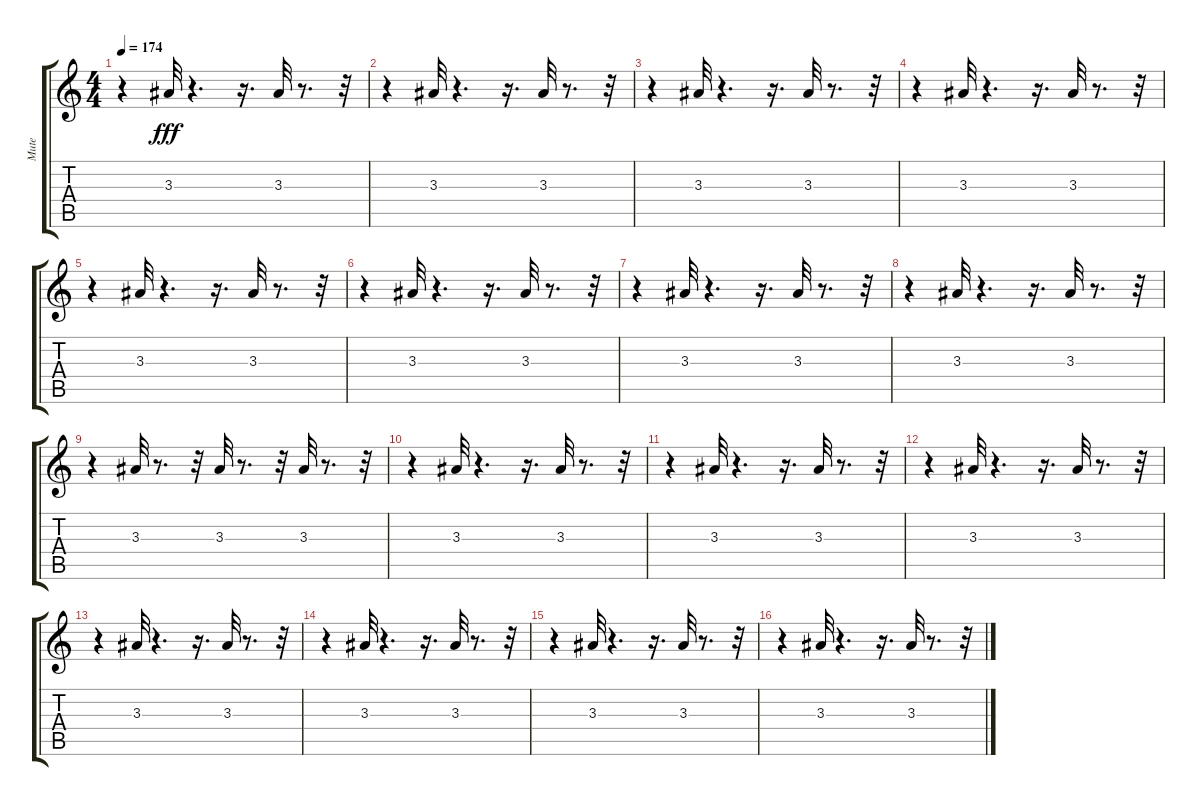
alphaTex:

\track ("Mute" "Mute") {instrument distortionguitar}
\staff {score tabs}
\tuning (E4 B3 G3 D3 A2 E2) {hide}
\ts (4 4)
\tempo 174
\clef g2
\ks c
r.4{dy fff} 3.3.32 r.4{d} r.16{d} 3.3.32 r.8{d} r.32 |
r.4 3.3.32 r.4{d} r.16{d} 3.3.32 r.8{d} r.32 |
r.4 3.3.32 r.4{d} r.16{d} 3.3.32 r.8{d} r.32 |
r.4 3.3.32 r.4{d} r.16{d} 3.3.32 r.8{d} r.32 |
r.4 3.3.32 r.4{d} r.16{d} 3.3.32 r.8{d} r.32 |
r.4 3.3.32 r.4{d} r.16{d} 3.3.32 r.8{d} r.32 |
r.4 3.3.32 r.4{d} r.16{d} 3.3.32 r.8{d} r.32 |
r.4 3.3.32 r.4{d} r.16{d} 3.3.32 r.8{d} r.32 |
r.4 3.3.32 r.8{d} r.32 3.3.32 r.8{d} r.32 3.3.32 r.8{d} r.32 |
r.4 3.3.32 r.4{d} r.16{d} 3.3.32 r.8{d} r.32 |
r.4 3.3.32 r.4{d} r.16{d} 3.3.32 r.8{d} r.32 |
r.4 3.3.32 r.4{d} r.16{d} 3.3.32 r.8{d} r.32 |
r.4 3.3.32 r.4{d} r.16{d} 3.3.32 r.8{d} r.32 |
r.4 3.3.32 r.4{d} r.16{d} 3.3.32 r.8{d} r.32 |
r.4 3.3.32 r.4{d} r.16{d} 3.3.32 r.8{d} r.32 |
r.4 3.3.32 r.4{d} r.16{d} 3.3.32 r.8{d} r.32
